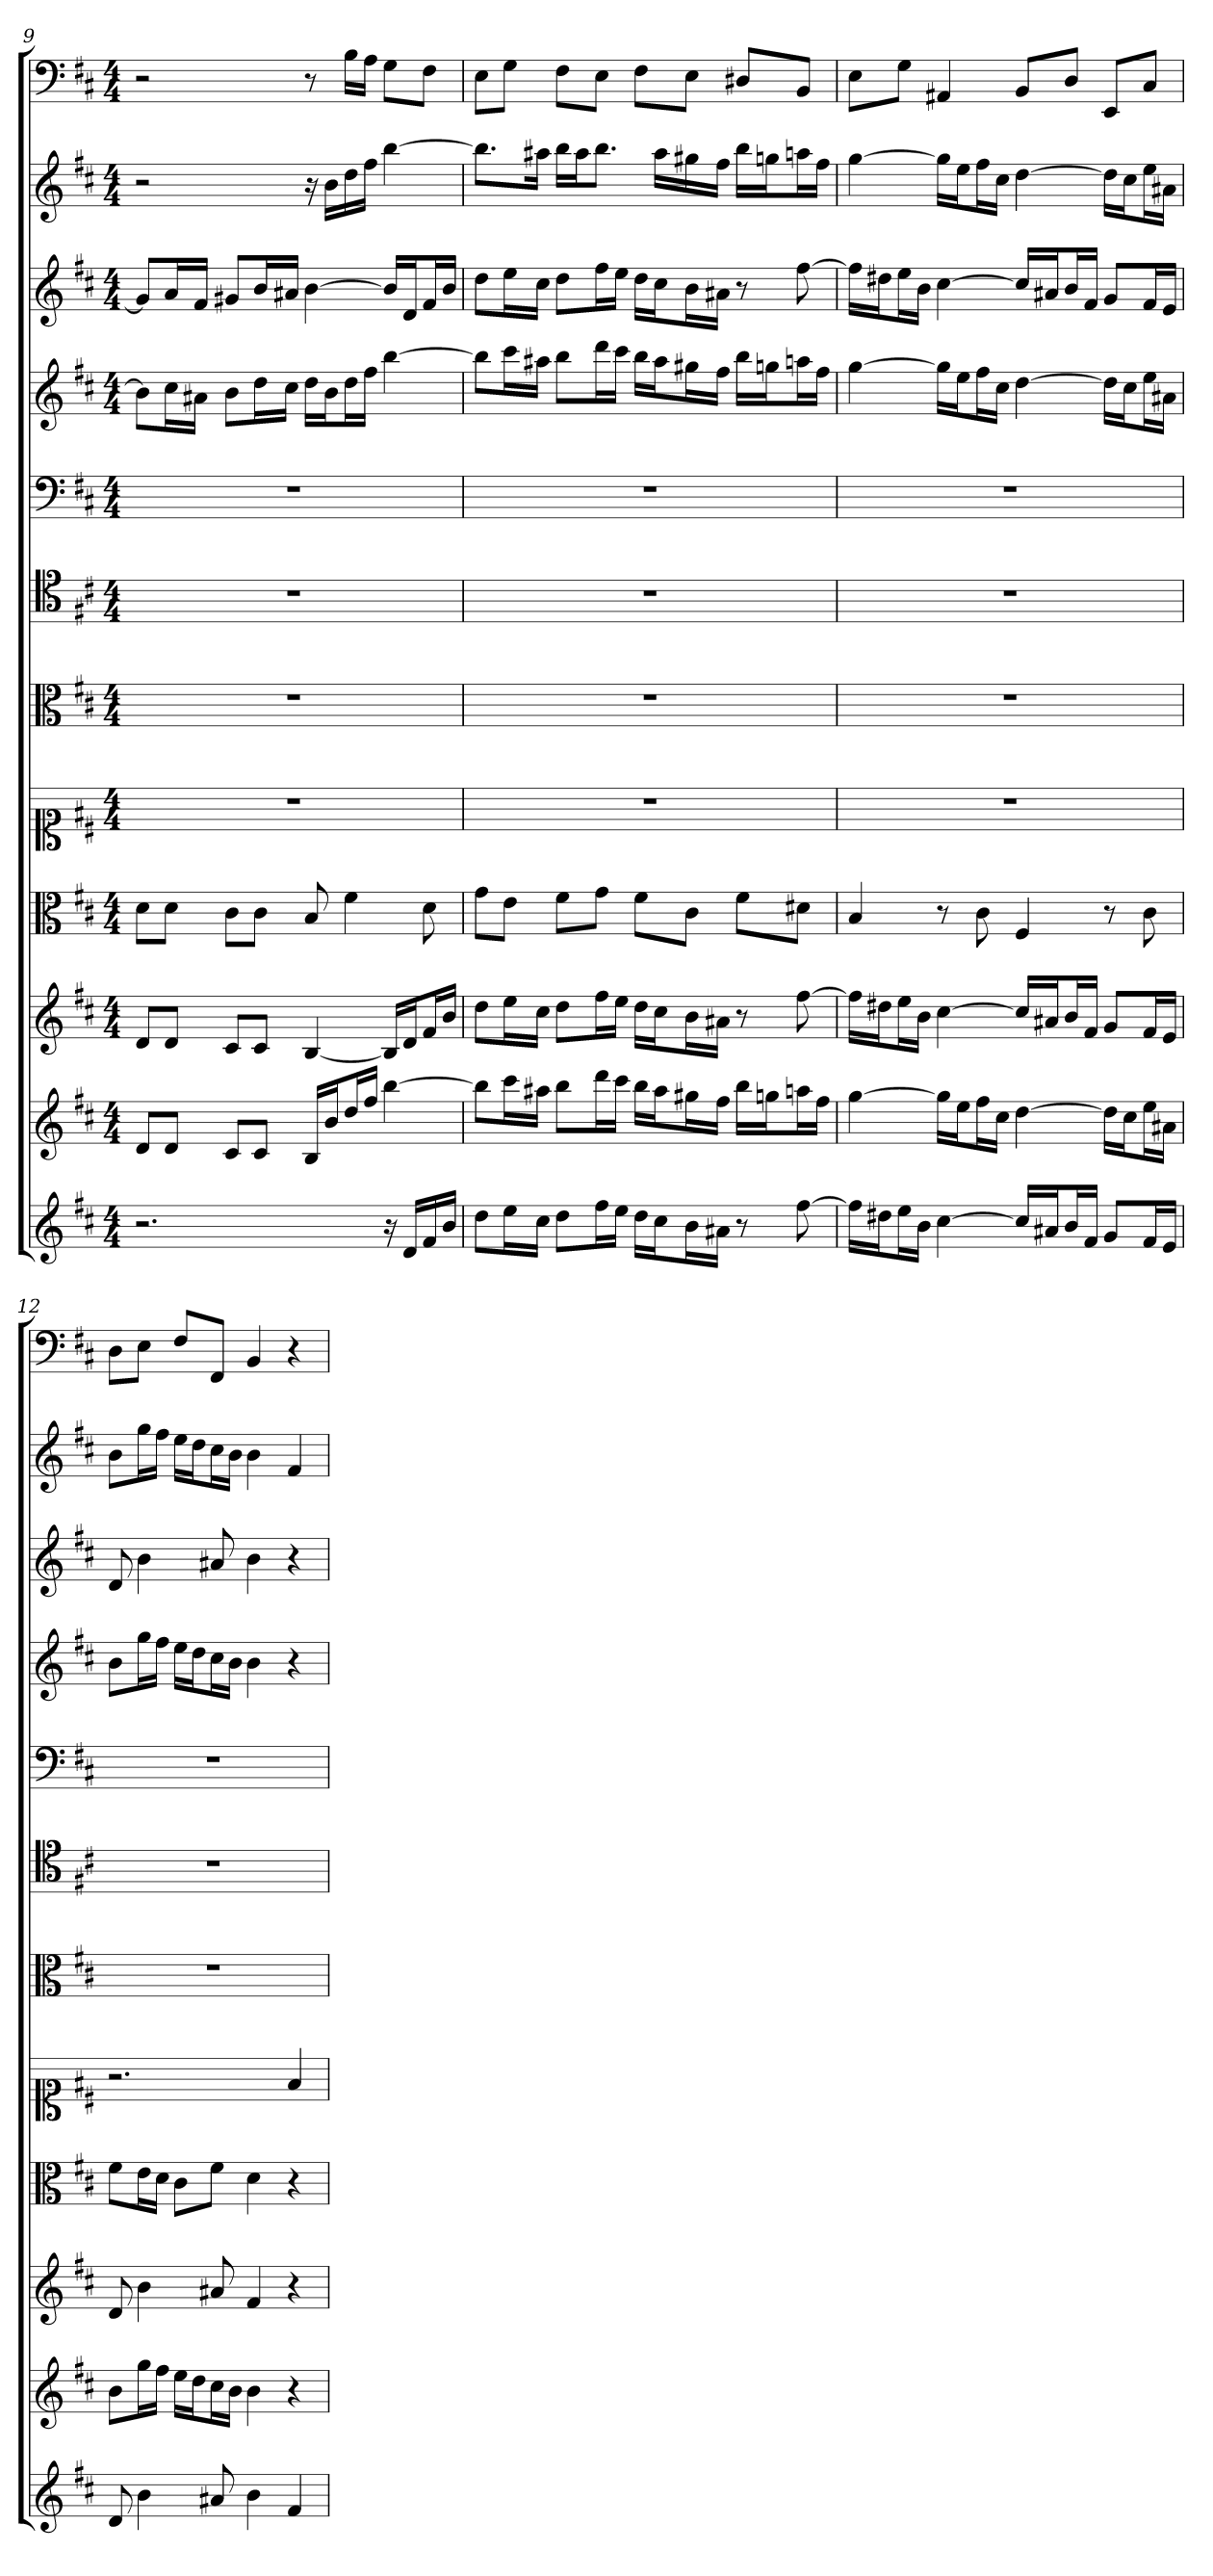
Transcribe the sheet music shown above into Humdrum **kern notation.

**kern	**kern	**kern	**kern	**kern	**kern	**kern	**kern	**kern	**kern	**kern	**kern
*part12	*part11	*part10	*part9	*part8	*part7	*part6	*part5	*part4	*part3	*part2	*part1
*staff12	*staff11	*staff10	*staff9	*staff8	*staff7	*staff6	*staff5	*staff4	*staff3	*staff2	*staff1
*	*	*	*clefC3	*clefC1	*clefC3	*clefC4	*clefF4	*	*	*	*clefF4
*k[f#c#]	*k[f#c#]	*k[f#c#]	*k[f#c#]	*k[f#c#]	*k[f#c#]	*k[f#c#]	*k[f#c#]	*k[f#c#]	*k[f#c#]	*k[f#c#]	*k[f#c#]
*b:	*b:	*b:	*b:	*b:	*b:	*b:	*b:	*b:	*b:	*b:	*b:
*M4/4	*M4/4	*M4/4	*M4/4	*M4/4	*M4/4	*M4/4	*M4/4	*M4/4	*M4/4	*M4/4	*M4/4
=9	=9	=9	=9	=9	=9	=9	=9	=9	=9	=9	=9
2.r	8dL	8dL	8d\L	1r	1r	1r	1r	8bL]	8g#L]	2r	2r
.	8dJ	8dJ	8d\J	.	.	.	.	16cc#L	16aL	.	.
.	.	.	.	.	.	.	.	16a#XJJ	16f#JJ	.	.
.	8c#L	8c#L	8c#\L	.	.	.	.	8bL	8g#XL	.	.
.	8c#J	8c#J	8c#\J	.	.	.	.	16ddL	16bL	.	.
.	.	.	.	.	.	.	.	16cc#JJ	16a#XJJ	.	.
.	16BLL	[4B	8B	.	.	.	.	16ddLL	[4b	16r	8r
.	16bJ	.	.	.	.	.	.	16bJ	.	16bLL	.
.	16ddL	.	4f#	.	.	.	.	16ddL	.	16dd	16B\LL
.	16ff#JJ	.	.	.	.	.	.	16ff#JJ	.	16ff#JJ	16A\JJ
16r	[4bb	16BLL]	.	.	.	.	.	[4bb	16bLL]	[4bb	8G\L
16dLL	.	16dJ	.	.	.	.	.	.	16dJ	.	.
16f#	.	16f#L	8d	.	.	.	.	.	16f#L	.	8F#\J
16bJJ	.	16bJJ	.	.	.	.	.	.	16bJJ	.	.
=10	=10	=10	=10	=10	=10	=10	=10	=10	=10	=10	=10
8ddL	8bbL]	8ddL	8g\L	1r	1r	1r	1r	8bbL]	8ddL	8.bbL]	8E\L
16eeL	16ccc#L	16eeL	8e\J	.	.	.	.	16ccc#L	16eeL	.	8G\J
16cc#JJ	16aa#XJJ	16cc#JJ	.	.	.	.	.	16aa#XJJ	16cc#JJ	16aa#XJk	.
8ddL	8bbL	8ddL	8f#\L	.	.	.	.	8bbL	8ddL	16bbLL	8F#\L
.	.	.	.	.	.	.	.	.	.	16aa#J	.
16ff#L	16dddL	16ff#L	8g\J	.	.	.	.	16dddL	16ff#L	8.bbJ	8E\J
16eeJJ	16ccc#JJ	16eeJJ	.	.	.	.	.	16ccc#JJ	16eeJJ	.	.
16ddLL	16bbLL	16ddLL	8f#\L	.	.	.	.	16bbLL	16ddLL	.	8F#\L
16cc#J	16aa#J	16cc#J	.	.	.	.	.	16aa#J	16cc#J	16aa#LL	.
16bL	16gg#XL	16bL	8c#\J	.	.	.	.	16gg#XL	16bL	16gg#X	8E\J
16a#XJJ	16ff#JJ	16a#XJJ	.	.	.	.	.	16ff#JJ	16a#XJJ	16ff#JJ	.
8r	16bbLL	8r	8f#\L	.	.	.	.	16bbLL	8r	16bbLL	8D#X/L
.	16ggnJ	.	.	.	.	.	.	16ggnJ	.	16ggnJ	.
[8ff#	16aanL	[8ff#	8d#X\J	.	.	.	.	16aanL	[8ff#	16aanL	8BB/J
.	16ff#JJ	.	.	.	.	.	.	16ff#JJ	.	16ff#JJ	.
=11	=11	=11	=11	=11	=11	=11	=11	=11	=11	=11	=11
16ff#LL]	[4gg	16ff#LL]	4B	1r	1r	1r	1r	[4gg	16ff#LL]	[4gg	8E\L
16dd#XJ	.	16dd#XJ	.	.	.	.	.	.	16dd#XJ	.	.
16eeL	.	16eeL	.	.	.	.	.	.	16eeL	.	8G\J
16bJJ	.	16bJJ	.	.	.	.	.	.	16bJJ	.	.
[4cc#	16ggLL]	[4cc#	8r	.	.	.	.	16ggLL]	[4cc#	16ggLL]	4AA#X
.	16eeJ	.	.	.	.	.	.	16eeJ	.	16eeJ	.
.	16ff#L	.	8c#	.	.	.	.	16ff#L	.	16ff#L	.
.	16cc#JJ	.	.	.	.	.	.	16cc#JJ	.	16cc#JJ	.
16cc#LL]	[4dd	16cc#LL]	4F#	.	.	.	.	[4dd	16cc#LL]	[4dd	8BB/L
16a#XJ	.	16a#XJ	.	.	.	.	.	.	16a#XJ	.	.
16bL	.	16bL	.	.	.	.	.	.	16bL	.	8D/J
16f#JJ	.	16f#JJ	.	.	.	.	.	.	16f#JJ	.	.
8gL	16ddLL]	8gL	8r	.	.	.	.	16ddLL]	8gL	16ddLL]	8EE/L
.	16cc#J	.	.	.	.	.	.	16cc#J	.	16cc#J	.
16f#L	16eeL	16f#L	8c#	.	.	.	.	16eeL	16f#L	16eeL	8C#/J
16eJJ	16a#XJJ	16eJJ	.	.	.	.	.	16a#XJJ	16eJJ	16a#XJJ	.
=12	=12	=12	=12	=12	=12	=12	=12	=12	=12	=12	=12
8d	8bL	8d	8f#\L	2.r	1r	1r	1r	8bL	8d	8bL	8D\L
4b	16ggL	4b	16e\L	.	.	.	.	16ggL	4b	16ggL	8E\J
.	16ff#JJ	.	16d\JJ	.	.	.	.	16ff#JJ	.	16ff#JJ	.
.	16eeLL	.	8c#\L	.	.	.	.	16eeLL	.	16eeLL	8F#/L
.	16ddJ	.	.	.	.	.	.	16ddJ	.	16ddJ	.
8a#X	16cc#L	8a#X	8f#\J	.	.	.	.	16cc#L	8a#X	16cc#L	8FF#/J
.	16bJJ	.	.	.	.	.	.	16bJJ	.	16bJJ	.
4b	4b	4f#	4d	.	.	.	.	4b	4b	4b	4BB
4f#	4r	4r	4r	4f#	.	.	.	4r	4r	4f#	4r
=	=	=	=	=	=	=	=	=	=	=	=
*-	*-	*-	*-	*-	*-	*-	*-	*-	*-	*-	*-
